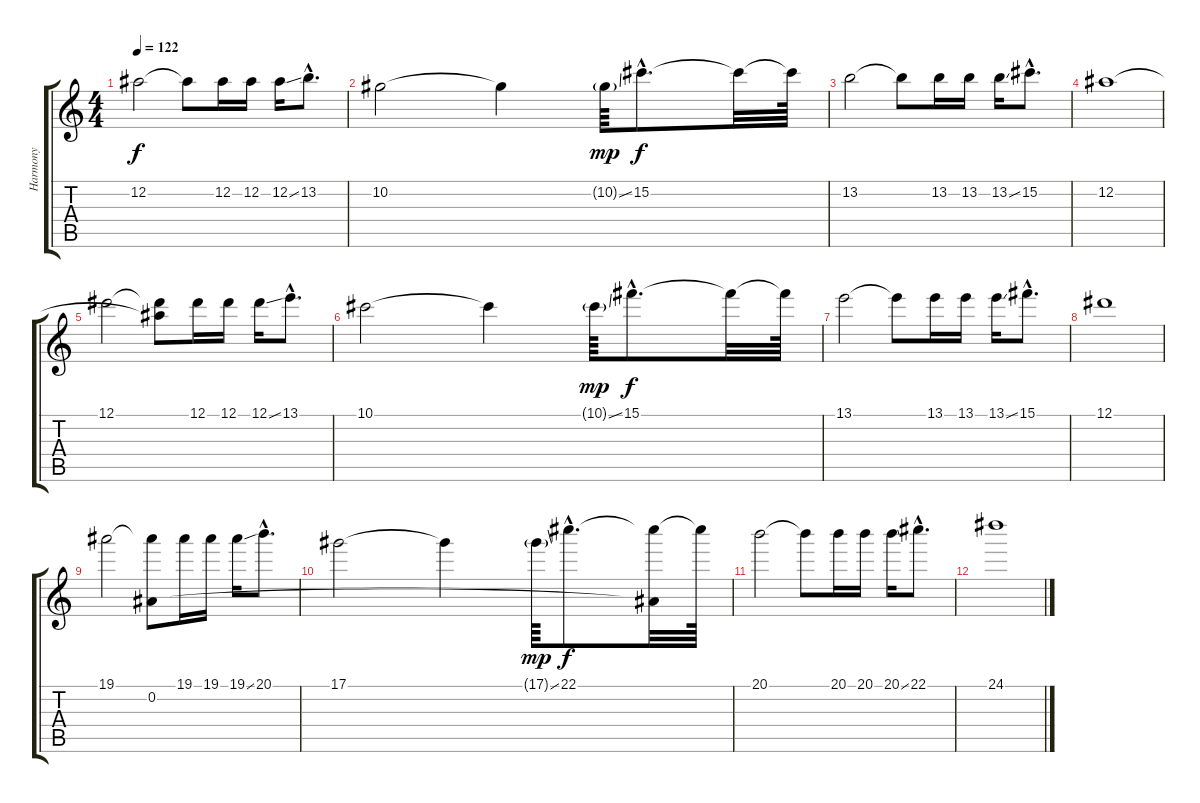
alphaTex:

\track ("Harmony" "Harmony") {instrument distortionguitar}
\staff {score tabs}
\tuning (Eb4 Bb3 Gb3 Db3 Ab2 Eb2) {hide}
\ts (4 4)
\tempo 122
\clef g2
\ks c
12.2.2{dy f} 12.2{t}.8 12.2.16 12.2.16 12.2{ss}.16 13.2{hac}.8{d} |
10.2.2 10.2{t}.4 10.2{ss g}.64{dy mp} 15.2{hac}.8{d dy f} 15.2{t}.32 15.2{t}.64 |
13.2.2 13.2{t}.8 13.2.16 13.2.16 13.2{ss}.16 15.2{hac}.8{d} |
12.2.1 |
12.1.2 (12.1{t} 12.2{t}).8 12.1.16 12.1.16 12.1{ss}.16 13.1{hac}.8{d} |
10.1.2 10.1{t}.4 10.1{ss g}.64{dy mp} 15.1{hac}.8{d dy f} 15.1{t}.32 15.1{t}.64 |
13.1.2 13.1{t}.8 13.1.16 13.1.16 13.1{ss}.16 15.1{hac}.8{d} |
12.1.1 |
19.1.2 (19.1{t} 0.2).8 19.1.16 19.1.16 19.1{ss}.16 20.1{hac}.8{d} |
17.1.2 17.1{t}.4 17.1{ss g}.64{dy mp} 22.1{hac}.8{d dy f} (22.1{t} 0.2{t}).32 22.1{t}.64 |
20.1.2 20.1{t}.8 20.1.16 20.1.16 20.1{ss}.16 22.1{hac}.8{d} |
24.1.1
